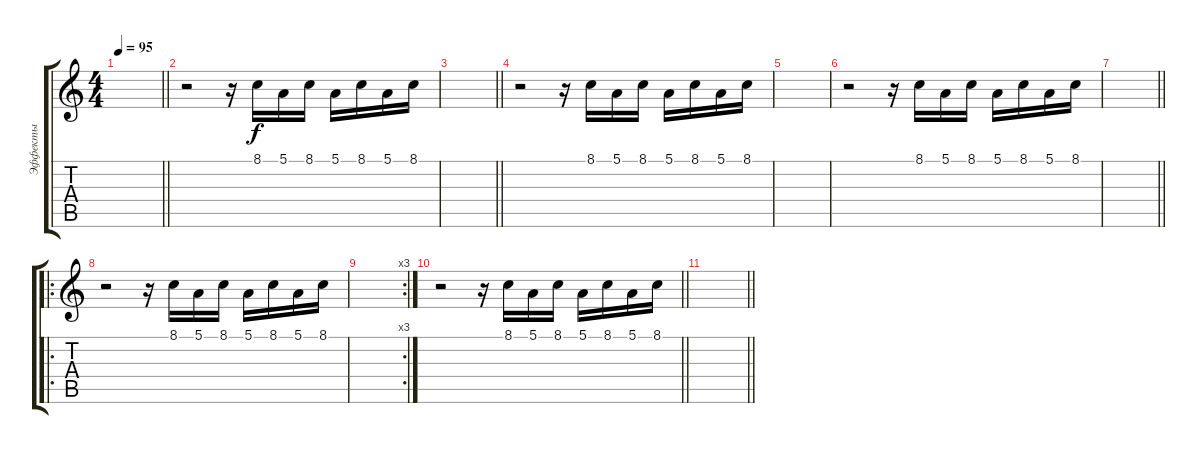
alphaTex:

\track ("Эффекты" "Эффекты") {instrument recorder}
\staff {score tabs}
\tuning (E4 B3 G3 D3 A2 E2) {hide}
\ts (4 4)
\tempo 95
\clef g2
\barLineRight lightlight
\ks c
|
r.2 r.16 8.1.16 5.1.16 8.1.16 5.1.16 8.1.16 5.1.16 8.1.16 |
\barLineRight lightlight
|
r.2 r.16 8.1.16 5.1.16 8.1.16 5.1.16 8.1.16 5.1.16 8.1.16 |
|
r.2 r.16 8.1.16 5.1.16 8.1.16 5.1.16 8.1.16 5.1.16 8.1.16 |
\barLineRight lightlight
|
\ro
r.2 r.16 8.1.16 5.1.16 8.1.16 5.1.16 8.1.16 5.1.16 8.1.16 |
\rc 3
|
\barLineRight lightlight
r.2 r.16 8.1.16 5.1.16 8.1.16 5.1.16 8.1.16 5.1.16 8.1.16 |
\barLineRight lightlight
